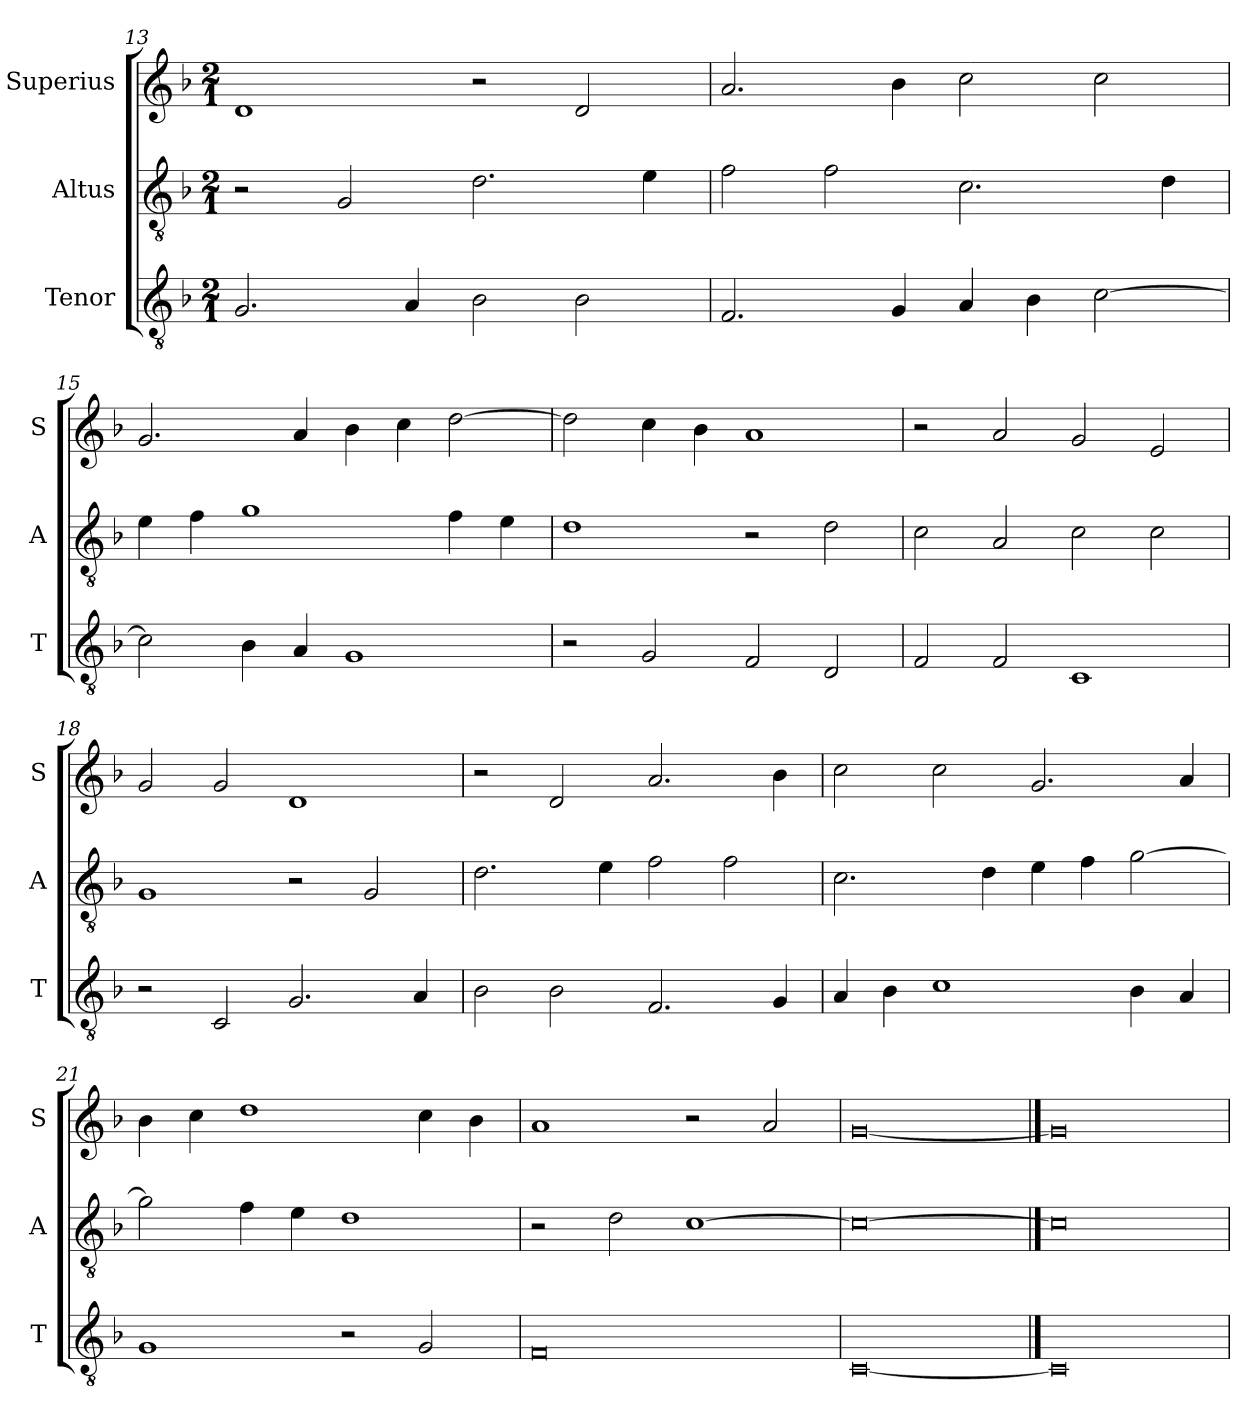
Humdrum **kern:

**kern	**kern	**kern
*part3	*part2	*part1
*staff3	*staff2	*staff1
*I"Tenor	*I"Altus	*I"Superius
*I'T	*I'A	*I'S
*clefGv2	*clefGv2	*clefG2
*k[b-]	*k[b-]	*k[b-]
*F:	*F:	*F:
*M2/1	*M2/1	*M2/1
=13	=13	=13
2.G	2r	1d
.	2G	.
4A	.	.
2B-	2.d	2r
2B-	.	2d
.	4e	.
=14	=14	=14
2.F	2f	2.a
.	2f	.
4G	.	4b-
4A	2.c	2cc
4B-	.	.
[2c	.	2cc
.	4d	.
=15	=15	=15
2c]	4e	2.g
.	4f	.
4B-	1g	.
4A	.	4a
1G	.	4b-
.	.	4cc
.	4f	[2dd
.	4e	.
=16	=16	=16
2r	1d	2dd]
2G	.	4cc
.	.	4b-
2F	2r	1a
2D	2d	.
=17	=17	=17
2F	2c	2r
2F	2A	2a
1C	2c	2g
.	2c	2e
=18	=18	=18
2r	1G	2g
2C	.	2g
2.G	2r	1d
.	2G	.
4A	.	.
=19	=19	=19
2B-	2.d	2r
2B-	.	2d
.	4e	.
2.F	2f	2.a
.	2f	.
4G	.	4b-
=20	=20	=20
4A	2.c	2cc
4B-	.	.
1c	.	2cc
.	4d	.
.	4e	2.g
.	4f	.
4B-	[2g	.
4A	.	4a
=21	=21	=21
1G	2g]	4b-
.	.	4cc
.	4f	1dd
.	4e	.
2r	1d	.
2G	.	4cc
.	.	4b-
=22	=22	=22
0F	2r	1a
.	2d	.
.	[1c	2r
.	.	2a
=23	=23	=23
[0C	0c_	[0g
==24	==24	==24
0C]	0c]	0g]
=	=	=
*-	*-	*-
